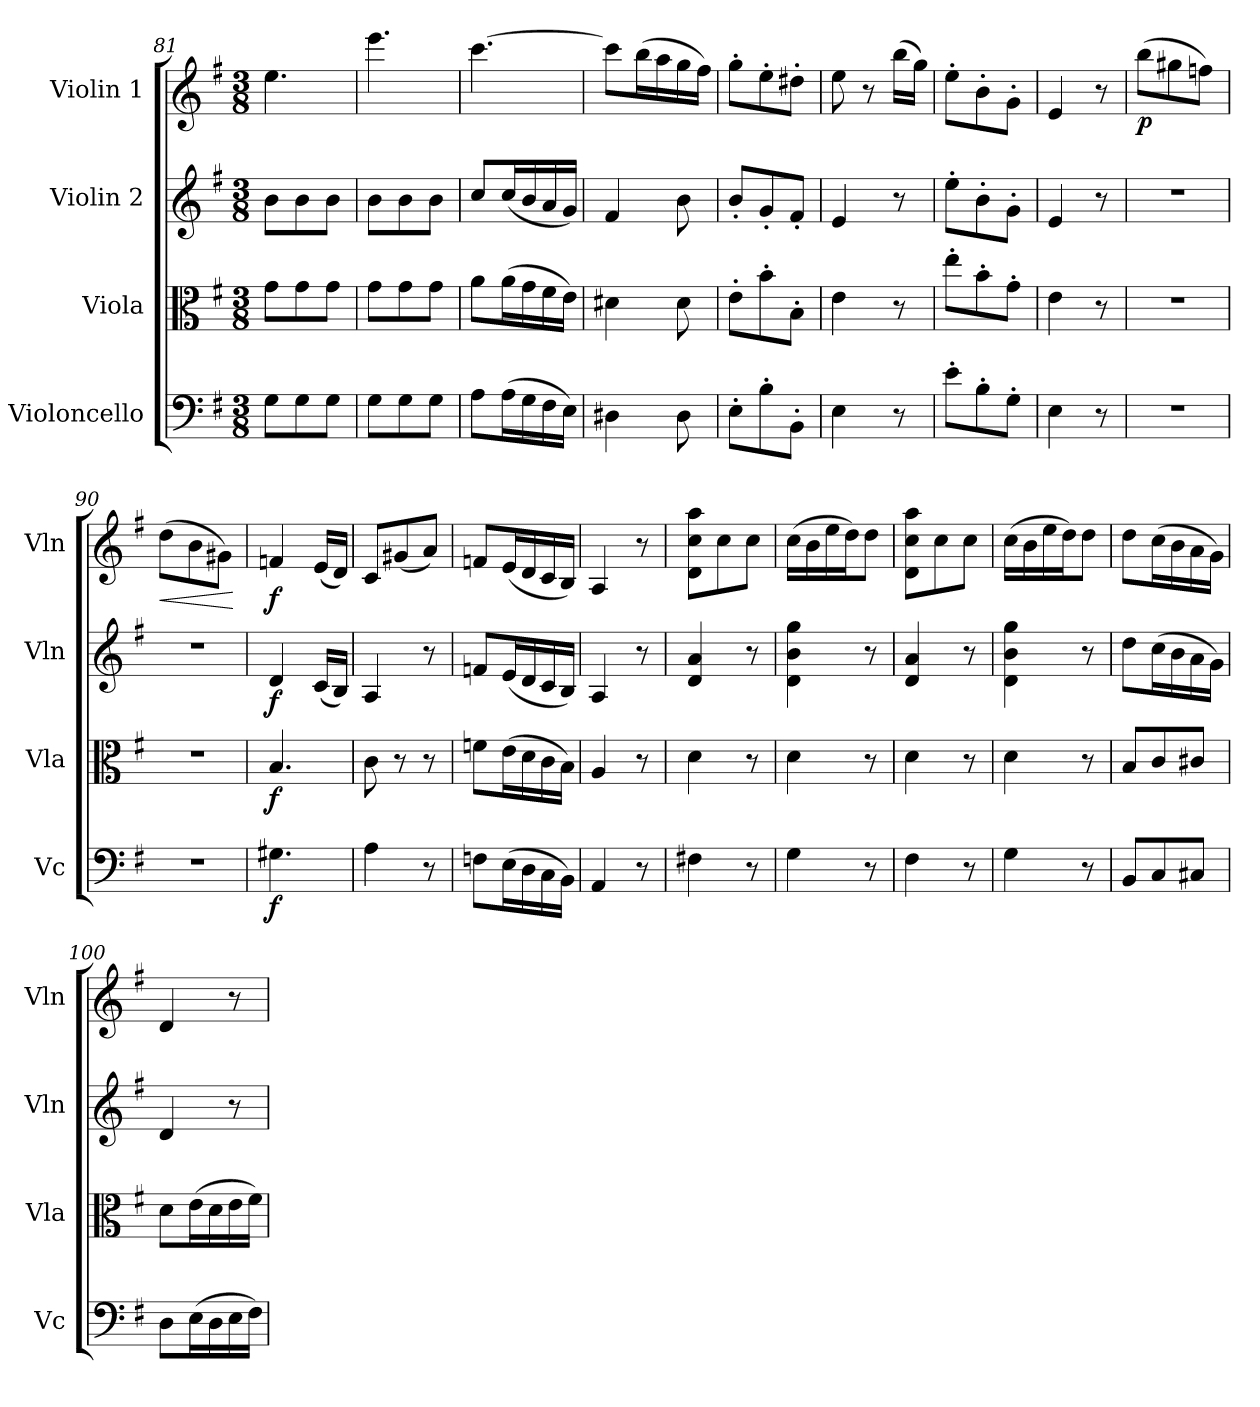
**kern	**dynam	**kern	**dynam	**kern	**dynam	**kern	**dynam
*part4	*part4	*part3	*part3	*part2	*part2	*part1	*part1
*staff4	*staff4	*staff3	*staff3	*staff2	*staff2	*staff1	*staff1
*I"Violoncello	*	*I"Viola	*	*I"Violin 2	*	*I"Violin 1	*
*I'Vc	*	*I'Vla	*	*I'Vln	*	*I'Vln	*
*clefF4	*	*clefC3	*	*clefG2	*	*clefG2	*
*k[f#]	*	*k[f#]	*	*k[f#]	*	*k[f#]	*
*M3/8	*	*M3/8	*	*M3/8	*	*M3/8	*
=81	=81	=81	=81	=81	=81	=81	=81
8G\L	.	8g\L	.	8b\L	.	4.ee\	.
8G\	.	8g\	.	8b\	.	.	.
8G\J	.	8g\J	.	8b\J	.	.	.
=82	=82	=82	=82	=82	=82	=82	=82
8G\L	.	8g\L	.	8b\L	.	4.eee\	.
8G\	.	8g\	.	8b\	.	.	.
8G\J	.	8g\J	.	8b\J	.	.	.
=83	=83	=83	=83	=83	=83	=83	=83
8A\L	.	8a\L	.	8cc/L	.	[4.ccc\	.
(>16A\L	.	(>16a\L	.	(<16cc/L	.	.	.
16G\	.	16g\	.	16b/	.	.	.
16F#\	.	16f#\	.	16a/	.	.	.
16E\JJ)	.	16e\JJ)	.	16g/JJ)	.	.	.
=84	=84	=84	=84	=84	=84	=84	=84
4D#X\	.	4d#X\	.	4f#/	.	8ccc\L]	.
.	.	.	.	.	.	(>16bb\L	.
.	.	.	.	.	.	16aa\	.
8D#\	.	8d#\	.	8b\	.	16gg\	.
.	.	.	.	.	.	16ff#\JJ)	.
=85	=85	=85	=85	=85	=85	=85	=85
8E'\L	.	8e'\L	.	8b'/L	.	8gg'\L	.
8B'\	.	8b'\	.	8g'/	.	8ee'\	.
8BB'\J	.	8B'\J	.	8f#'/J	.	8dd#X'\J	.
=86	=86	=86	=86	=86	=86	=86	=86
4E\	.	4e\	.	4e/	.	8ee\	.
.	.	.	.	.	.	8r	.
8r	.	8r	.	8r	.	(>16bb\LL	.
.	.	.	.	.	.	16gg\JJ)	.
!!LO:LB:g=z
=87	=87	=87	=87	=87	=87	=87	=87
8e'\L	.	8ee'\L	.	8ee'\L	.	8ee'\L	.
8B'\	.	8b'\	.	8b'\	.	8b'\	.
8G'\J	.	8g'\J	.	8g'\J	.	8g'\J	.
=88	=88	=88	=88	=88	=88	=88	=88
4E\	.	4e\	.	4e/	.	4e/	.
8r	.	8r	.	8r	.	8r	.
=89	=89	=89	=89	=89	=89	=89	=89
!	!	!	!	!	!	!	!LO:DY:b
4.r	.	4.r	.	4.r	.	(>8bb\L	p
.	.	.	.	.	.	8gg#X\	.
.	.	.	.	.	.	8ffn\J)	.
=90	=90	=90	=90	=90	=90	=90	=90
!	!	!	!	!	!	!	!LO:HP:b
4.r	.	4.r	.	4.r	.	(>8dd\L	<
.	.	.	.	.	.	8b\	.
.	.	.	.	.	.	8g#X\J)	.
.	.	.	.	.	.	.	[
=91	=91	=91	=91	=91	=91	=91	=91
!	!LO:DY:b	!	!LO:DY:b	!	!LO:DY:b	!	!LO:DY:b
4.G#X\	f	4.B/	f	4d/	f	4fn/	f
.	.	.	.	(<16c/LL	.	(<16e/LL	.
.	.	.	.	16B/JJ)	.	16d/JJ)	.
=92	=92	=92	=92	=92	=92	=92	=92
4A\	.	8c\	.	4A/	.	8c/L	.
.	.	8r	.	.	.	(<8g#X/	.
8r	.	8r	.	8r	.	8a/J)	.
=93	=93	=93	=93	=93	=93	=93	=93
8Fn\L	.	8fn\L	.	8fn/L	.	8fn/L	.
(>16E\L	.	(>16e\L	.	(<16e/L	.	(<16e/L	.
16D\	.	16d\	.	16d/	.	16d/	.
16C\	.	16c\	.	16c/	.	16c/	.
16BB\JJ)	.	16B\JJ)	.	16B/JJ)	.	16B/JJ)	.
!!LO:PB:g=z
=94	=94	=94	=94	=94	=94	=94	=94
4AA/	.	4A/	.	4A/	.	4A/	.
8r	.	8r	.	8r	.	8r	.
=95	=95	=95	=95	=95	=95	=95	=95
4F#X\	.	4d\	.	4d/ 4a/	.	8d\ 8cc\ 8aa\L	.
.	.	.	.	.	.	8cc\	.
8r	.	8r	.	8r	.	8cc\J	.
=96	=96	=96	=96	=96	=96	=96	=96
4G\	.	4d\	.	4d\ 4b\ 4gg\	.	(>16cc\LL	.
.	.	.	.	.	.	16b\	.
.	.	.	.	.	.	16ee\	.
.	.	.	.	.	.	16dd\J)	.
8r	.	8r	.	8r	.	8dd\J	.
=97	=97	=97	=97	=97	=97	=97	=97
4F#\	.	4d\	.	4d/ 4a/	.	8d\ 8cc\ 8aa\L	.
.	.	.	.	.	.	8cc\	.
8r	.	8r	.	8r	.	8cc\J	.
=98	=98	=98	=98	=98	=98	=98	=98
4G\	.	4d\	.	4d\ 4b\ 4gg\	.	(>16cc\LL	.
.	.	.	.	.	.	16b\	.
.	.	.	.	.	.	16ee\	.
.	.	.	.	.	.	16dd\J)	.
8r	.	8r	.	8r	.	8dd\J	.
=99	=99	=99	=99	=99	=99	=99	=99
8BB/L	.	8B/L	.	8dd\L	.	8dd\L	.
8C/	.	8c/	.	(>16cc\L	.	(>16cc\L	.
.	.	.	.	16b\	.	16b\	.
8C#X/J	.	8c#X/J	.	16a\	.	16a\	.
.	.	.	.	16g\JJ)	.	16g\JJ)	.
=100	=100	=100	=100	=100	=100	=100	=100
8D\L	.	8d\L	.	4d/	.	4d/	.
(>16E\L	.	(>16e\L	.	.	.	.	.
16D\	.	16d\	.	.	.	.	.
16E\	.	16e\	.	8r	.	8r	.
16F#\JJ)	.	16f#\JJ)	.	.	.	.	.
=	=	=	=	=	=	=	=
*-	*-	*-	*-	*-	*-	*-	*-
